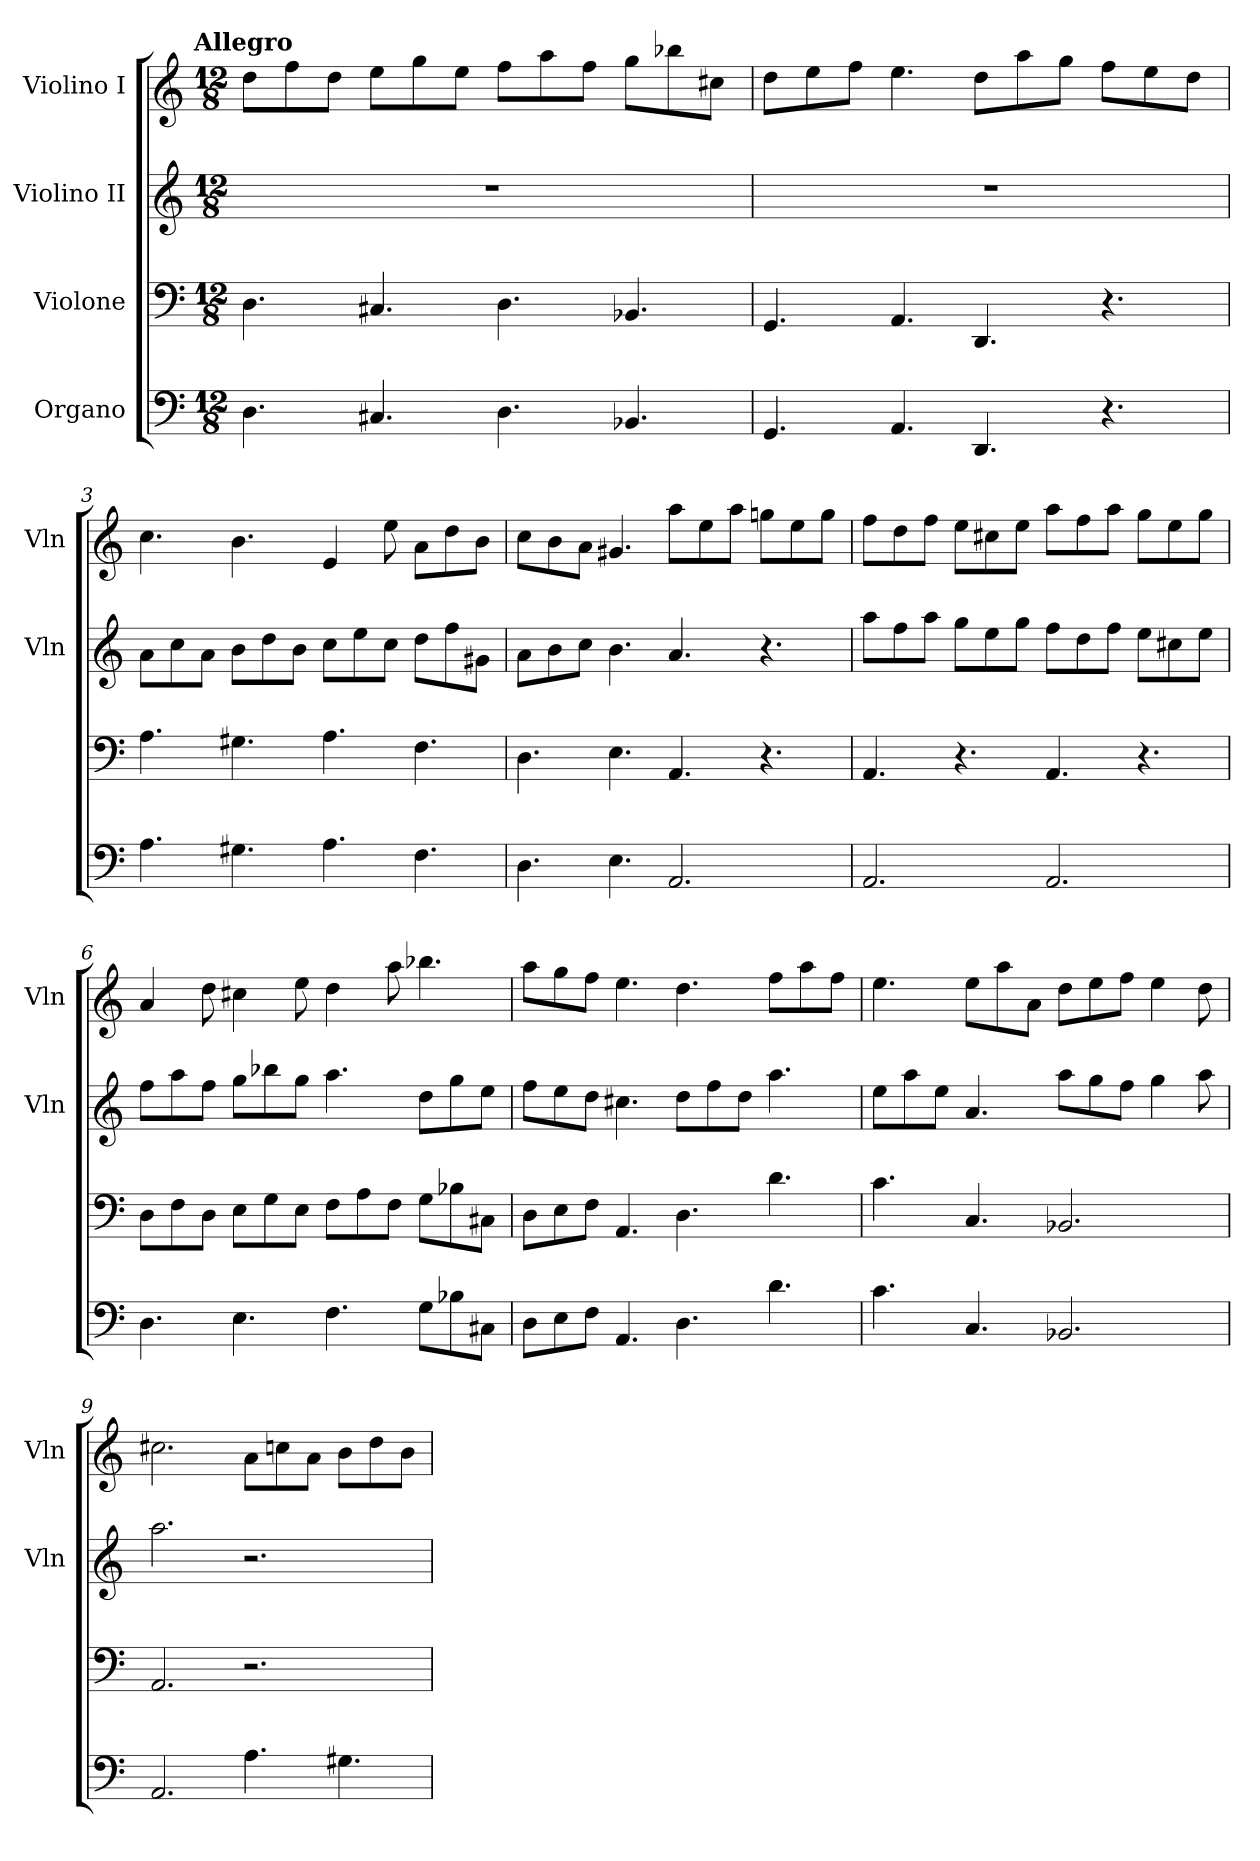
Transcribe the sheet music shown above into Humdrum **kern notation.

**kern	**kern	**kern	**kern
*part4	*part3	*part2	*part1
*staff4	*staff3	*staff2	*staff1
*I"Organo	*I"Violone	*I"Violino II	*I"Violino I
*	*	*I'Vln	*I'Vln
*clefF4	*clefF4	*clefG2	*clefG2
*k[]	*k[]	*k[]	*k[]
!!LO:TX:omd:t=Allegro
*M12/8	*M12/8	*M12/8	*M12/8
*MM132	*MM132	*MM132	*MM132
=1	=1	=1	=1
4.D	4.D	1.r	8ddL
.	.	.	8ff
.	.	.	8ddJ
4.C#X	4.C#X	.	8eeL
.	.	.	8gg
.	.	.	8eeJ
4.D	4.D	.	8ffL
.	.	.	8aa
.	.	.	8ffJ
4.BB-X	4.BB-X	.	8ggL
.	.	.	8bb-X
.	.	.	8cc#XJ
=2	=2	=2	=2
4.GG	4.GG	1.r	8ddL
.	.	.	8ee
.	.	.	8ffJ
4.AA	4.AA	.	4.ee
4.DD	4.DD	.	8ddL
.	.	.	8aa
.	.	.	8ggJ
4.r	4.r	.	8ffL
.	.	.	8ee
.	.	.	8ddJ
=3	=3	=3	=3
4.A	4.A	8aL	4.cc
.	.	8cc	.
.	.	8aJ	.
4.G#X	4.G#X	8bL	4.b
.	.	8dd	.
.	.	8bJ	.
4.A	4.A	8ccL	4e
.	.	8ee	.
.	.	8ccJ	8ee
4.F	4.F	8ddL	8aL
.	.	8ff	8dd
.	.	8g#XJ	8bJ
=4	=4	=4	=4
4.D	4.D	8aL	8ccL
.	.	8b	8b
.	.	8ccJ	8aJ
4.E	4.E	4.b	4.g#X
2.AA	4.AA	4.a	8aaL
.	.	.	8ee
.	.	.	8aaJ
.	4.r	4.r	8ggnL
.	.	.	8ee
.	.	.	8ggJ
=5	=5	=5	=5
2.AA	4.AA	8aaL	8ffL
.	.	8ff	8dd
.	.	8aaJ	8ffJ
.	4.r	8ggL	8eeL
.	.	8ee	8cc#X
.	.	8ggJ	8eeJ
2.AA	4.AA	8ffL	8aaL
.	.	8dd	8ff
.	.	8ffJ	8aaJ
.	4.r	8eeL	8ggL
.	.	8cc#X	8ee
.	.	8eeJ	8ggJ
=6	=6	=6	=6
4.D	8DL	8ffL	4a
.	8F	8aa	.
.	8DJ	8ffJ	8dd
4.E	8EL	8ggL	4cc#X
.	8G	8bb-X	.
.	8EJ	8ggJ	8ee
4.F	8FL	4.aa	4dd
.	8A	.	.
.	8FJ	.	8aa
8GL	8GL	8ddL	4.bb-X
8B-X	8B-X	8gg	.
8C#XJ	8C#XJ	8eeJ	.
=7	=7	=7	=7
8DL	8DL	8ffL	8aaL
8E	8E	8ee	8gg
8FJ	8FJ	8ddJ	8ffJ
4.AA	4.AA	4.cc#X	4.ee
4.D	4.D	8ddL	4.dd
.	.	8ff	.
.	.	8ddJ	.
4.d	4.d	4.aa	8ffL
.	.	.	8aa
.	.	.	8ffJ
=8	=8	=8	=8
4.c	4.c	8eeL	4.ee
.	.	8aa	.
.	.	8eeJ	.
4.C	4.C	4.a	8eeL
.	.	.	8aa
.	.	.	8aJ
2.BB-X	2.BB-X	8aaL	8ddL
.	.	8gg	8ee
.	.	8ffJ	8ffJ
.	.	4gg	4ee
.	.	8aa	8dd
=9	=9	=9	=9
2.AA	2.AA	2.aa	2.cc#X
4.A	2.r	2.r	8aL
.	.	.	8ccn
.	.	.	8aJ
4.G#X	.	.	8bL
.	.	.	8dd
.	.	.	8bJ
=	=	=	=
*-	*-	*-	*-
